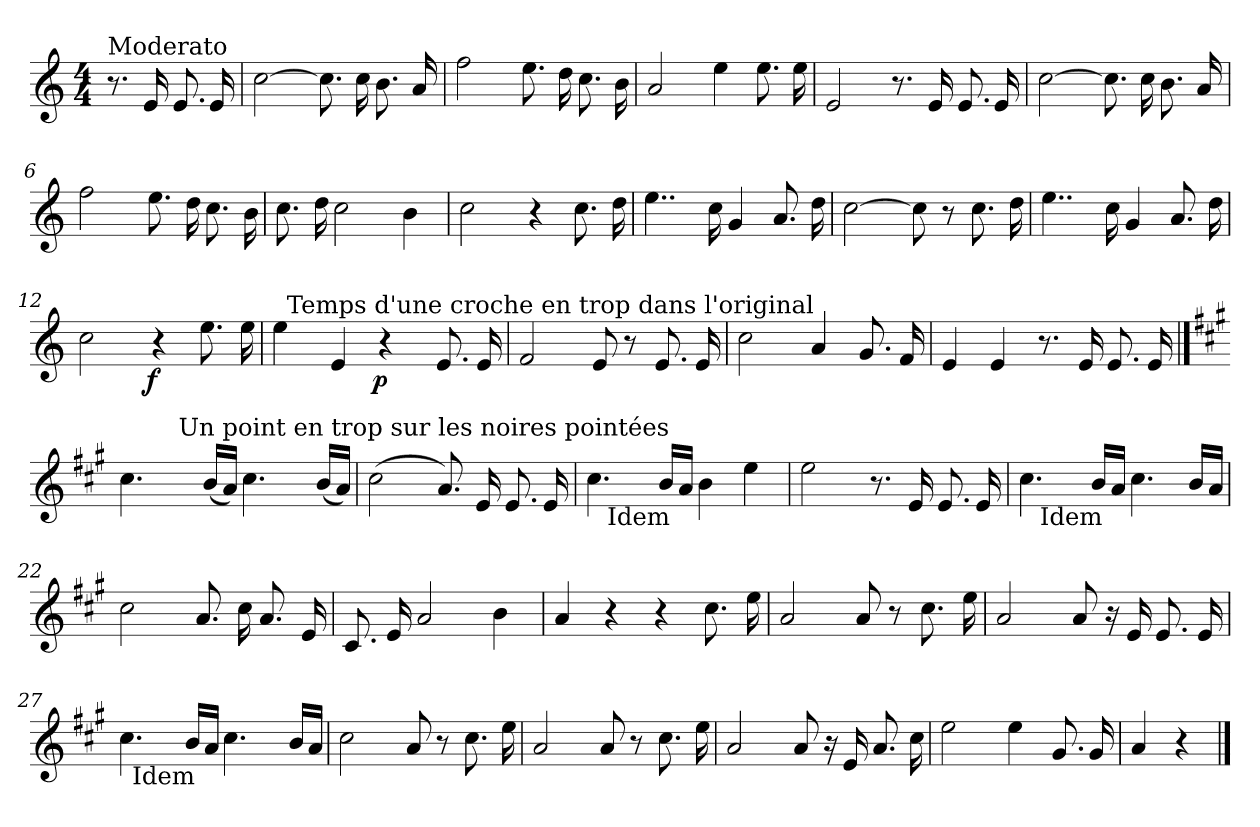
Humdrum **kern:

**kern	**dynam
*part1	*part1
*staff1	*staff1
*clefG2	*
*k[]	*
*C:	*
*M4/4	*
=	=
!LO:TX:a:t=Moderato	!
8.r	.
16e/	.
8.e/	.
16e/	.
=1	=1
[2cc\	.
8.cc\]	.
16cc\	.
8.b\	.
16a/	.
=2	=2
2ff\	.
8.ee\	.
16dd\	.
8.cc\	.
16b\	.
=3	=3
2a/	.
4ee\	.
8.ee\	.
16ee\	.
=4	=4
2e/	.
8.r	.
16e/	.
8.e/	.
16e/	.
!!LO:LB:g=z
=5	=5
[2cc\	.
8.cc\]	.
16cc\	.
8.b\	.
16a/	.
=6	=6
2ff\	.
8.ee\	.
16dd\	.
8.cc\	.
16b\	.
=7	=7
8.cc\	.
16dd\	.
2cc\	.
4b\	.
=8	=8
2cc\	.
4r	.
8.cc\	.
16dd\	.
=9	=9
4..ee\	.
16cc\	.
4g/	.
8.a/	.
16dd\	.
=10	=10
[2cc\	.
8cc\]	.
8r	.
8.cc\	.
16dd\	.
!!LO:LB:g=z
=11	=11
4..ee\	.
16cc\	.
4g/	.
8.a/	.
16dd\	.
=12	=12
2cc\	.
!	!LO:DY:b:cj
4r	f
8.ee\	.
16ee\	.
=13	=13
*^	*
4ee\	32ryy	.
!	!LO:TX:a:t=Temps d'une croche en trop dans l'original	!
.	2ryy	.
4e/	.	.
!	!	!LO:DY:b:cj
4r	.	p
.	4...ryy	.
8.e/	.	.
16e/	.	.
*v	*v	*
=14	=14
2f/	.
8e/	.
8r	.
8.e/	.
16e/	.
=15	=15
2cc\	.
4a/	.
8.g/	.
16f/	.
!!LO:LB:g=z
=16	=16
4e/	.
4e/	.
8.r	.
16e/	.
8.e/	.
16e/	.
==17	==17
*k[f#c#g#]	*
!LO:TX:a:t=majeur	!
*^	*
4.cc#\	4ryy	.
.	32ryy	.
!	!LO:TX:a:t=Un point en trop sur les noires pointées	!
.	2ryy	.
(<16b/LL	.	.
16a/JJ)	.	.
4.cc#\	.	.
.	8..ryy	.
(<16b/LL	.	.
16a/JJ)	.	.
*v	*v	*
=18	=18
(>2cc#\	.
8.a/)	.
16e/	.
8.e/	.
16e/	.
=19	=19
*^	*
4.cc#\	16ryy	.
!	!LO:TX:b:t=Idem	!
.	2...ryy	.
16b/LL	.	.
16a/JJ	.	.
4b\	.	.
4ee\	.	.
*v	*v	*
=20	=20
2ee\	.
8.r	.
16e/	.
8.e/	.
16e/	.
!!LO:LB:g=z
=21	=21
*^	*
4.cc#\	16ryy	.
!	!LO:TX:b:t=Idem	!
.	2...ryy	.
16b/LL	.	.
16a/JJ	.	.
4.cc#\	.	.
16b/LL	.	.
16a/JJ	.	.
*v	*v	*
=22	=22
2cc#\	.
8.a/	.
16cc#\	.
8.a/	.
16e/	.
=23	=23
8.c#/	.
16e/	.
2a/	.
4b\	.
=24	=24
4a/	.
4r	.
4r	.
8.cc#\	.
16ee\	.
=25	=25
2a/	.
8a/	.
8r	.
8.cc#\	.
16ee\	.
!!LO:LB:g=z
=26	=26
2a/	.
8a/	.
16r	.
16e/	.
8.e/	.
16e/	.
=27	=27
*^	*
4.cc#\	32ryy	.
!	!LO:TX:b:t=Idem	!
.	2ryy	.
16b/LL	.	.
16a/JJ	.	.
4.cc#\	.	.
.	4...ryy	.
16b/LL	.	.
16a/JJ	.	.
*v	*v	*
=28	=28
2cc#\	.
8a/	.
8r	.
8.cc#\	.
16ee\	.
=29	=29
2a/	.
8a/	.
8r	.
8.cc#\	.
16ee\	.
=30	=30
2a/	.
8a/	.
16r	.
16e/	.
8.a/	.
16cc#\	.
!!LO:LB:g=z
=31	=31
2ee\	.
4ee\	.
8.g#/	.
16g#/	.
!!LO:LB:g=z
=32	=32
4a/	.
4r	.
==	==
*-	*-
